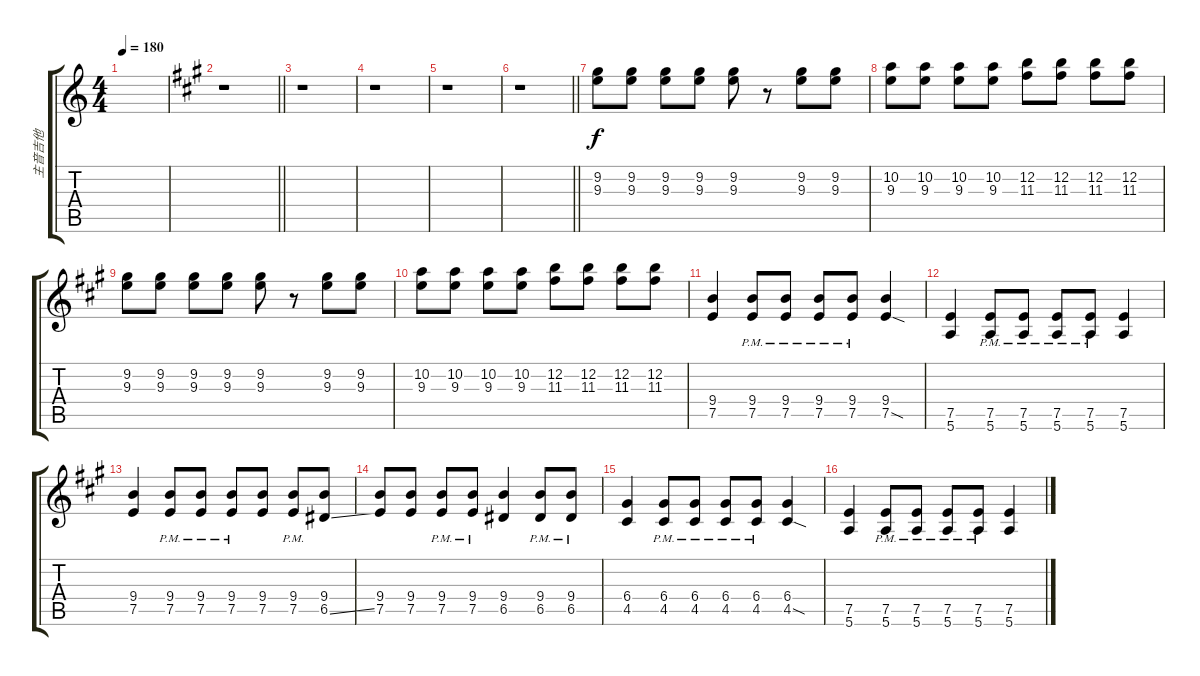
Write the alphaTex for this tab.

\track ("主音吉他" "主音吉他") {instrument distortionguitar}
\staff {score tabs}
\tuning (E4 B3 G3 D3 A2 E2) {hide}
\ts (4 4)
\tempo 180
\clef g2
\ks c
|
\barLineRight lightlight
\ks a
r.1 |
r.1 |
r.1 |
r.1 |
\barLineRight lightlight
r.1 |
(9.2 9.3).8 (9.2 9.3).8 (9.2 9.3).8 (9.2 9.3).8 (9.2 9.3).8 r.8 (9.2 9.3).8 (9.2 9.3).8 |
(10.2 9.3).8 (10.2 9.3).8 (10.2 9.3).8 (10.2 9.3).8 (12.2 11.3).8 (12.2 11.3).8 (12.2 11.3).8 (12.2 11.3).8 |
(9.2 9.3).8 (9.2 9.3).8 (9.2 9.3).8 (9.2 9.3).8 (9.2 9.3).8 r.8 (9.2 9.3).8 (9.2 9.3).8 |
(10.2 9.3).8 (10.2 9.3).8 (10.2 9.3).8 (10.2 9.3).8 (12.2 11.3).8 (12.2 11.3).8 (12.2 11.3).8 (12.2 11.3).8 |
(9.4 7.5).4 (9.4{pm} 7.5{pm}).8 (9.4{pm} 7.5{pm}).8 (9.4{pm} 7.5{pm}).8 (9.4{pm} 7.5{pm}).8 (9.4 7.5{sod}).4 |
(7.5 5.6).4 (7.5{pm} 5.6{pm}).8 (7.5{pm} 5.6{pm}).8 (7.5{pm} 5.6{pm}).8 (7.5{pm} 5.6{pm}).8 (7.5 5.6).4 |
(9.4 7.5).4 (9.4{pm} 7.5{pm}).8 (9.4{pm} 7.5{pm}).8 (9.4{pm} 7.5{pm}).8 (9.4 7.5).8 (9.4{pm} 7.5{pm}).8 (9.4 6.5{ss}).8 |
(9.4 7.5).8 (9.4 7.5).8 (9.4{pm} 7.5{pm}).8 (9.4{pm} 7.5{pm}).8 (9.4 6.5).4 (9.4{pm} 6.5{pm}).8 (9.4{pm} 6.5{pm}).8 |
(6.4 4.5).4 (6.4{pm} 4.5{pm}).8 (6.4{pm} 4.5{pm}).8 (6.4{pm} 4.5{pm}).8 (6.4{pm} 4.5{pm}).8 (6.4 4.5{sod}).4 |
(7.5 5.6).4 (7.5{pm} 5.6).8 (7.5{pm} 5.6).8 (7.5{pm} 5.6).8 (7.5{pm} 5.6).8 (7.5 5.6).4
